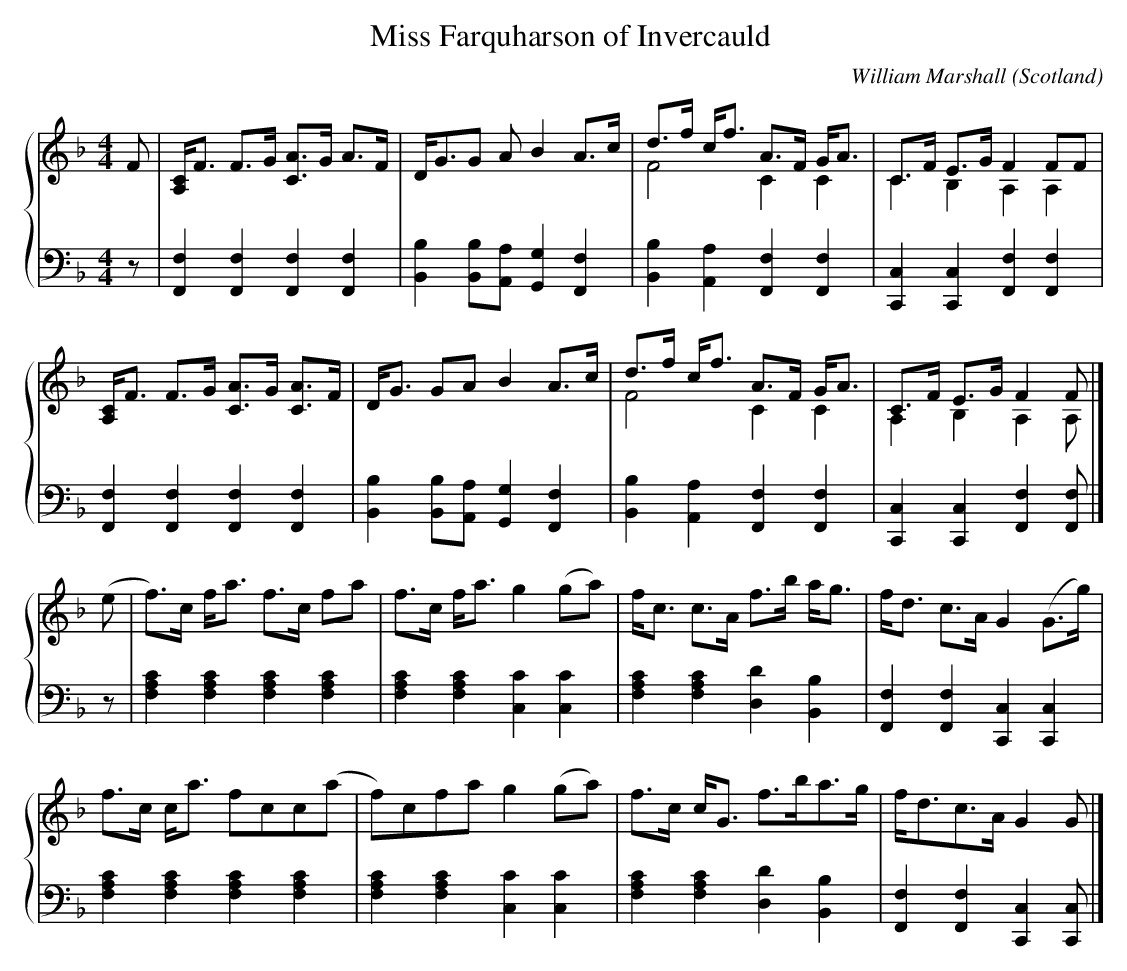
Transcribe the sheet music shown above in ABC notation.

X:1
T:Miss Farquharson of Invercauld
C:William Marshall
L:1/8
M:4/4
O:Scotland
K:F major
%%staves {1 2}
V:1
F | \
[A,C]<F F>G [CA]>G A>F | D<GG A B2 A>c | \
d>f c<f A>F G<A & F4 C2 C2 | C>F E>G F2 FF & C2 B,2 A,2 A,2 |
[A,C]<F F>G [CA]>G [CA]>F | D<G GA B2 A>c | \
d>f c<f A>F G<A & F4 C2 C2 | C>F E>G F2 F & A,2 B,2 A,2 A, |]
(e | \
f)>c f<a f>c fa | f>c f<a g2 (ga) | \
f<c c>A f>b a<g | f<d c>A G2 (G>g) |
f>c c<a fcc(a | f)cfa g2 (ga) | \
f>c c<G f>ba>g | f<dc>A G2 G |]
V:2 clef=bass octave=-2
L:1/4
z/ | \
[Ff] [Ff] [Ff] [Ff] | [Bb] [Bb]/[Aa]/ [Gg] [Ff] | \
[Bb] [Aa] [Ff] [Ff] | [Cc] [Cc]      [Ff] [Ff] | \
[Ff] [Ff] [Ff] [Ff] | [Bb] [Bb]/[Aa]/ [Gg] [Ff] | \
[Bb] [Aa] [Ff] [Ff] | [Cc] [Cc]      [Ff] [Ff]/ |] \
z/ | \
[fac'] [fac'] [fac'] [fac'] | [fac'] [fac'] [cc'] [cc'] | \
[fac'] [fac'] [dd']  [Bb]   | [Ff] [Ff] [Cc] [Cc] | \
[fac'] [fac'] [fac'] [fac'] | [fac'] [fac'] [cc'] [cc'] | \
[fac'] [fac']  [dd'] [Bb]   | [Ff] [Ff] [Cc] [Cc]/ |]
